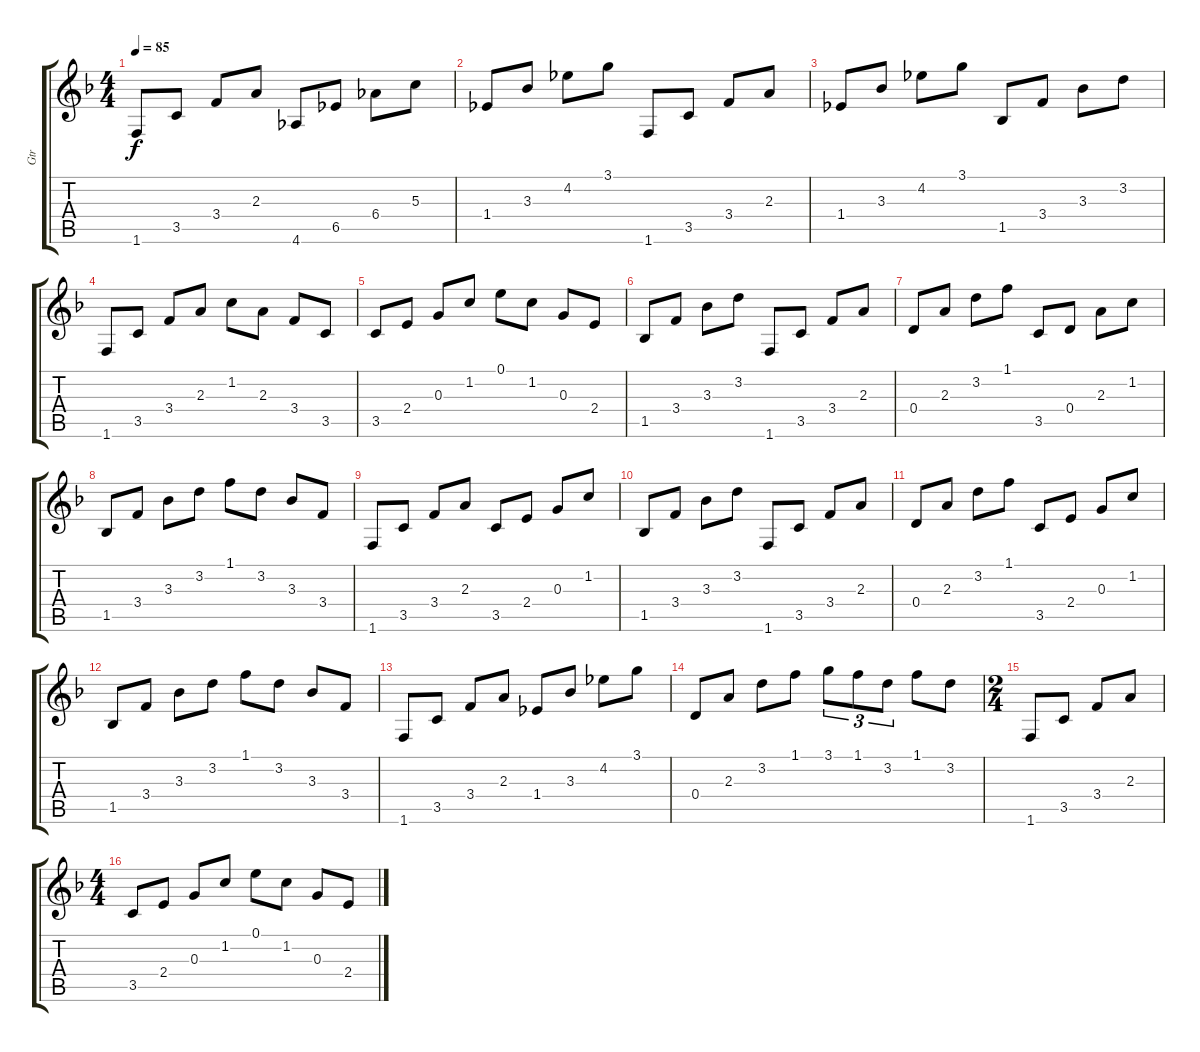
\track ("Gtr" "Gtr") {instrument acousticguitarnylon}
\staff {score tabs}
\tuning (E4 B3 G3 D3 A2 E2) {hide}
\ts (4 4)
\tempo 85
\clef g2
\ks f
1.6.8{dy f} 3.5.8 3.4.8 2.3.8 4.6.8 6.5.8 6.4.8 5.3.8 |
1.4.8 3.3.8 4.2.8 3.1.8 1.6.8 3.5.8 3.4.8 2.3.8 |
1.4.8 3.3.8 4.2.8 3.1.8 1.5.8 3.4.8 3.3.8 3.2.8 |
1.6.8 3.5.8 3.4.8 2.3.8 1.2.8 2.3.8 3.4.8 3.5.8 |
3.5.8 2.4.8 0.3.8 1.2.8 0.1.8 1.2.8 0.3.8 2.4.8 |
1.5.8 3.4.8 3.3.8 3.2.8 1.6.8 3.5.8 3.4.8 2.3.8 |
0.4.8 2.3.8 3.2.8 1.1.8 3.5.8 0.4.8 2.3.8 1.2.8 |
1.5.8 3.4.8 3.3.8 3.2.8 1.1.8 3.2.8 3.3.8 3.4.8 |
1.6.8 3.5.8 3.4.8 2.3.8 3.5.8 2.4.8 0.3.8 1.2.8 |
1.5.8 3.4.8 3.3.8 3.2.8 1.6.8 3.5.8 3.4.8 2.3.8 |
0.4.8 2.3.8 3.2.8 1.1.8 3.5.8 2.4.8 0.3.8 1.2.8 |
1.5.8 3.4.8 3.3.8 3.2.8 1.1.8 3.2.8 3.3.8 3.4.8 |
1.6.8 3.5.8 3.4.8 2.3.8 1.4.8 3.3.8 4.2.8 3.1.8 |
0.4.8 2.3.8 3.2.8 1.1.8 3.1.8{tu (3 2)} 1.1.8{tu (3 2)} 3.2.8{tu (3 2)} 1.1.8 3.2.8 |
\ts (2 4)
1.6.8 3.5.8 3.4.8 2.3.8 |
\ts (4 4)
3.5.8 2.4.8 0.3.8 1.2.8 0.1.8 1.2.8 0.3.8 2.4.8
